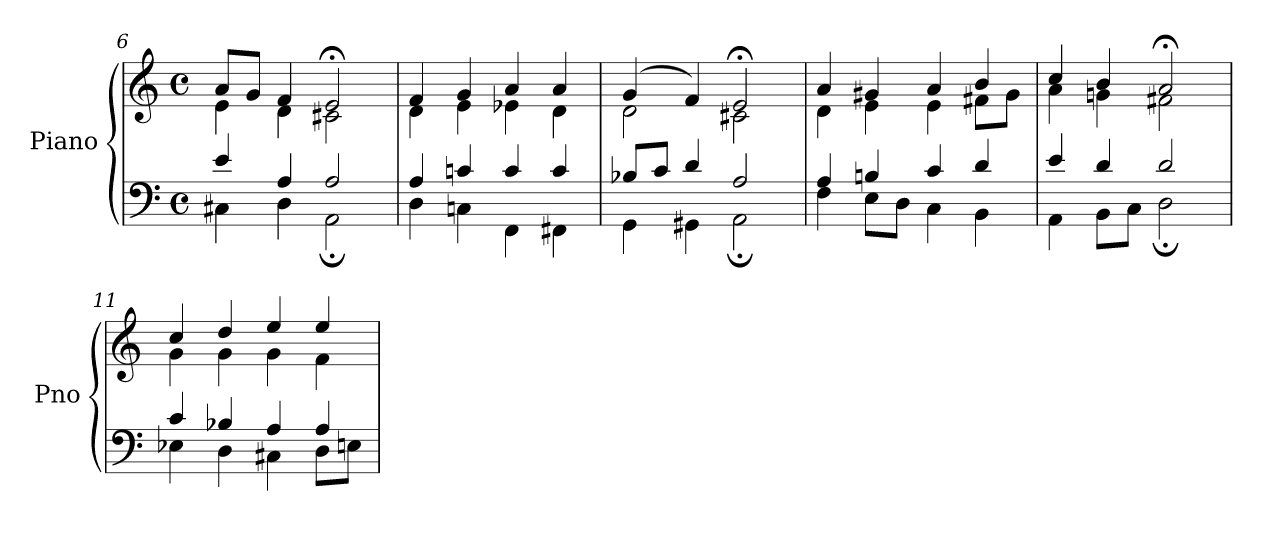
**kern	**kern
*part1	*part1
*staff2	*staff1
*I"Piano	*
*I'Pno	*
*clefF4	*clefG2
*k[]	*k[]
*M4/4	*M4/4
*met(c)	*met(c)
=6	=6
*^	*^
4e/	4C#X\	8a/L	4e\
.	.	8g/J	.
4A/	4D\	4f/	4d\
2A/	2AA;\	2e;</	2c#X\
=7	=7	=7	=7
4A/	4D\	4f/	4d\
4cn/	4Cn\	4g/	4e\
4c/	4FF\	4a/	4e-X\
4c/	4FF#X\	4a/	4d\
=8	=8	=8	=8
8B-X/L	4GG\	(>4g/	2d\
8c/J	.	.	.
4d/	4GG#X\	4f/)	.
2A/	2AA;\	2e;</	2c#X\
=9	=9	=9	=9
4A/	4F\	4a/	4d\
4Bn/	8E\L	4g#X/	4e\
.	8D\J	.	.
4c/	4C\	4a/	4e\
4d/	4BB\	4b/	8f#X\L
.	.	.	8g#\J
=10	=10	=10	=10
4e/	4AA\	4cc/	4a\
4d/	8BB\L	4b/	4gn\
.	8C\J	.	.
2d/	2D;\	2a;</	2f#X\
=11	=11	=11	=11
4c/	4E-X\	4cc/	4g\
4B-X/	4D\	4dd/	4g\
4A/	4C#X\	4ee/	4g\
4A/	8D\L	4ee/	4f\
.	8En\J	.	.
*v	*v	*	*
*	*v	*v
=	=
*-	*-
